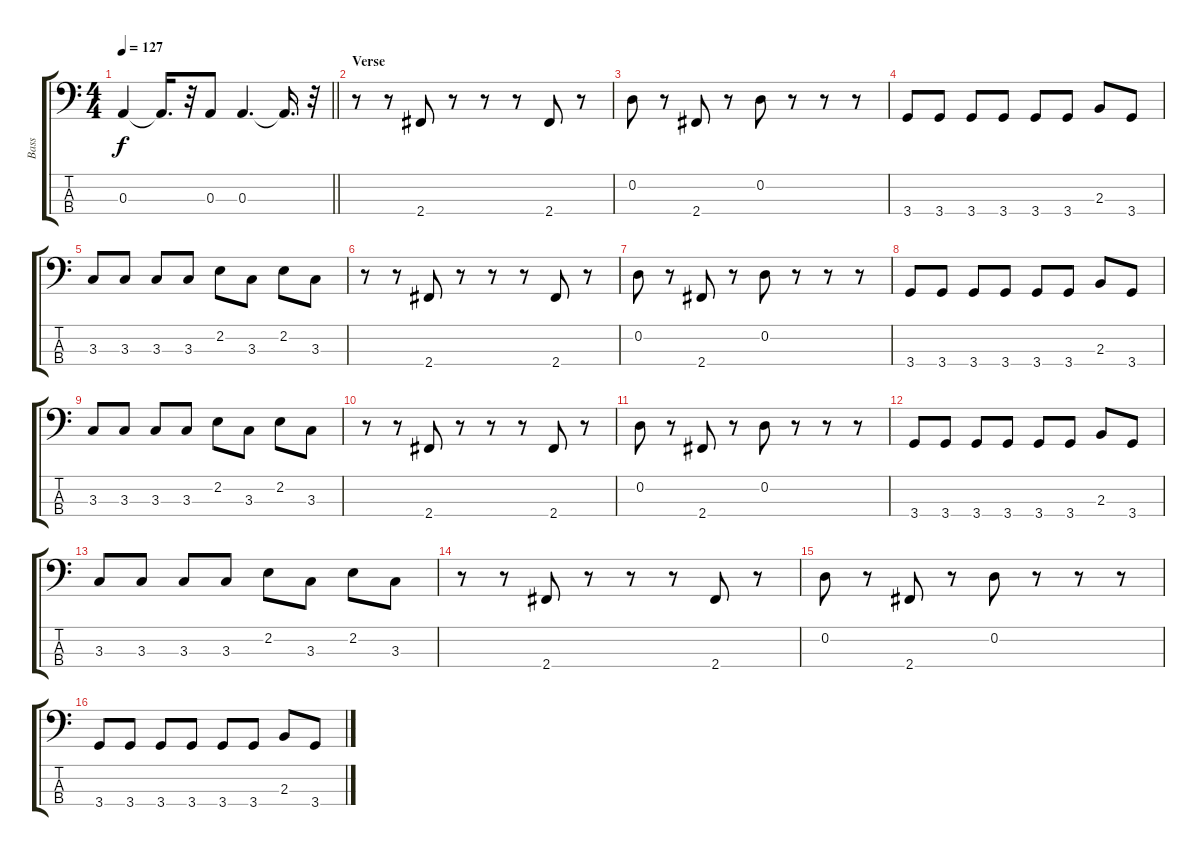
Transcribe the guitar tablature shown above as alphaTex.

\track ("Bass" "Bass") {instrument electricbassfinger}
\staff {score tabs}
\tuning (G2 D2 A1 E1) {hide}
\ts (4 4)
\tempo 127
\clef f4
\barLineRight lightlight
\ks c
0.3.4{dy f} 0.3{t}.16{d} r.32 0.3.8 0.3.4{d} 0.3{t}.16{d} r.32 |
\section ("" "Verse")
r.8 r.8 2.4.8 r.8 r.8 r.8 2.4.8 r.8 |
0.2.8 r.8 2.4.8 r.8 0.2.8 r.8 r.8 r.8 |
3.4.8 3.4.8 3.4.8 3.4.8 3.4.8 3.4.8 2.3.8 3.4.8 |
3.3.8 3.3.8 3.3.8 3.3.8 2.2.8 3.3.8 2.2.8 3.3.8 |
r.8 r.8 2.4.8 r.8 r.8 r.8 2.4.8 r.8 |
0.2.8 r.8 2.4.8 r.8 0.2.8 r.8 r.8 r.8 |
3.4.8 3.4.8 3.4.8 3.4.8 3.4.8 3.4.8 2.3.8 3.4.8 |
3.3.8 3.3.8 3.3.8 3.3.8 2.2.8 3.3.8 2.2.8 3.3.8 |
r.8 r.8 2.4.8 r.8 r.8 r.8 2.4.8 r.8 |
0.2.8 r.8 2.4.8 r.8 0.2.8 r.8 r.8 r.8 |
3.4.8 3.4.8 3.4.8 3.4.8 3.4.8 3.4.8 2.3.8 3.4.8 |
3.3.8 3.3.8 3.3.8 3.3.8 2.2.8 3.3.8 2.2.8 3.3.8 |
r.8 r.8 2.4.8 r.8 r.8 r.8 2.4.8 r.8 |
0.2.8 r.8 2.4.8 r.8 0.2.8 r.8 r.8 r.8 |
3.4.8 3.4.8 3.4.8 3.4.8 3.4.8 3.4.8 2.3.8 3.4.8
